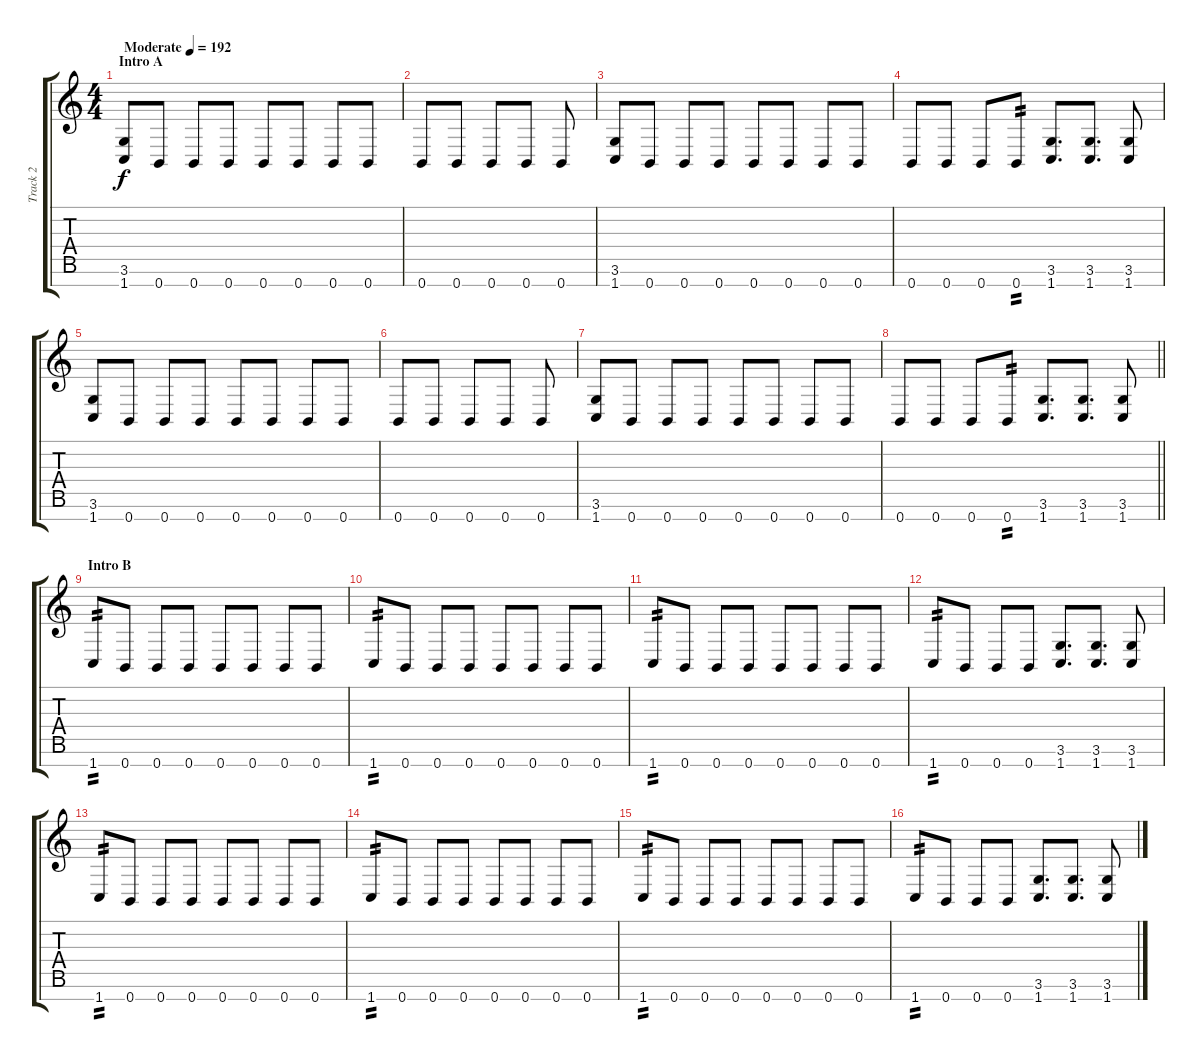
\track ("Track 2" "Track 2") {instrument distortionguitar}
\staff {score tabs}
\tuning (E4 B3 G3 D3 A2 E2 B1) {hide}
\ts (4 4)
\section ("" "Intro A")
\tempo (192 "Moderate")
\clef g2
\ks c
(3.6 1.7).8{dy f instrument distortionguitar} 0.7.8 0.7.8 0.7.8 0.7.8 0.7.8 0.7.8 0.7.8 |
0.7.8 0.7.8 0.7.8 0.7.8 0.7.8 |
(3.6 1.7).8 0.7.8 0.7.8 0.7.8 0.7.8 0.7.8 0.7.8 0.7.8 |
0.7.8 0.7.8 0.7.8 0.7.8{tp 2} (3.6 1.7).8{d} (3.6 1.7).8{d} (3.6 1.7).8 |
(3.6 1.7).8 0.7.8 0.7.8 0.7.8 0.7.8 0.7.8 0.7.8 0.7.8 |
0.7.8 0.7.8 0.7.8 0.7.8 0.7.8 |
(3.6 1.7).8 0.7.8 0.7.8 0.7.8 0.7.8 0.7.8 0.7.8 0.7.8 |
\barLineRight lightlight
0.7.8 0.7.8 0.7.8 0.7.8{tp 2} (3.6 1.7).8{d} (3.6 1.7).8{d} (3.6 1.7).8 |
\section ("" "Intro B")
1.7.8{tp 2} 0.7.8 0.7.8 0.7.8 0.7.8 0.7.8 0.7.8 0.7.8 |
1.7.8{tp 2} 0.7.8 0.7.8 0.7.8 0.7.8 0.7.8 0.7.8 0.7.8 |
1.7.8{tp 2} 0.7.8 0.7.8 0.7.8 0.7.8 0.7.8 0.7.8 0.7.8 |
1.7.8{tp 2} 0.7.8 0.7.8 0.7.8 (3.6 1.7).8{d} (3.6 1.7).8{d} (3.6 1.7).8 |
1.7.8{tp 2} 0.7.8 0.7.8 0.7.8 0.7.8 0.7.8 0.7.8 0.7.8 |
1.7.8{tp 2} 0.7.8 0.7.8 0.7.8 0.7.8 0.7.8 0.7.8 0.7.8 |
1.7.8{tp 2} 0.7.8 0.7.8 0.7.8 0.7.8 0.7.8 0.7.8 0.7.8 |
1.7.8{tp 2} 0.7.8 0.7.8 0.7.8 (3.6 1.7).8{d} (3.6 1.7).8{d} (3.6 1.7).8
